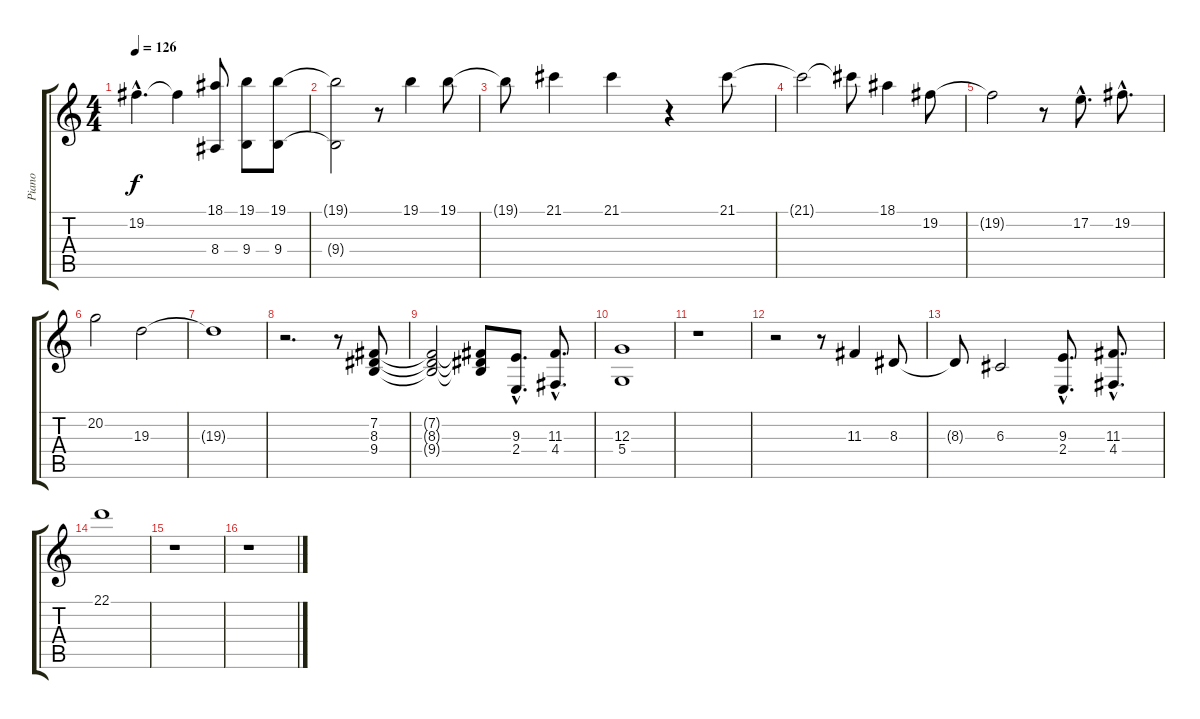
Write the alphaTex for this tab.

\track ("Piano" "Piano") {instrument electricgrandpiano}
\staff {score tabs}
\tuning (E4 B3 G3 D3 A2 E2) {hide}
\ts (4 4)
\tempo 126
\clef g2
\ks c
19.2{hac t}.4{d dy f} 19.2{t}.4 (18.1 8.4).8 (19.1 9.4).8 (19.1 9.4).8 |
(19.1{t} 9.4{t}).2 r.8 19.1.4 19.1.8 |
19.1{t}.8 21.1.4 21.1.4 r.4 21.1.8 |
21.1{t}.2 21.1{t}.8 18.1.4 19.2.8 |
19.2{t}.2 r.8 17.2{hac}.8{d} 19.2{hac}.8{d} |
20.2.2 19.3.2 |
19.3{t}.1 |
r.2{d} r.8 (7.2 8.3 9.4).8 |
(7.2{t} 8.3{t} 9.4{t}).2 (7.2{t} 8.3{t} 9.4{t}).8 (9.3{hac} 2.4{hac}).8{d} (11.3{hac} 4.4{hac}).8{d} |
(12.3 5.4).1 |
r.1 |
r.2 r.8 11.3.4 8.3.8 |
8.3{t}.8 6.3.2 (9.3{hac} 2.4{hac}).8{d} (11.3{hac} 4.4{hac}).8{d} |
22.1.1 |
r.1 |
r.1
